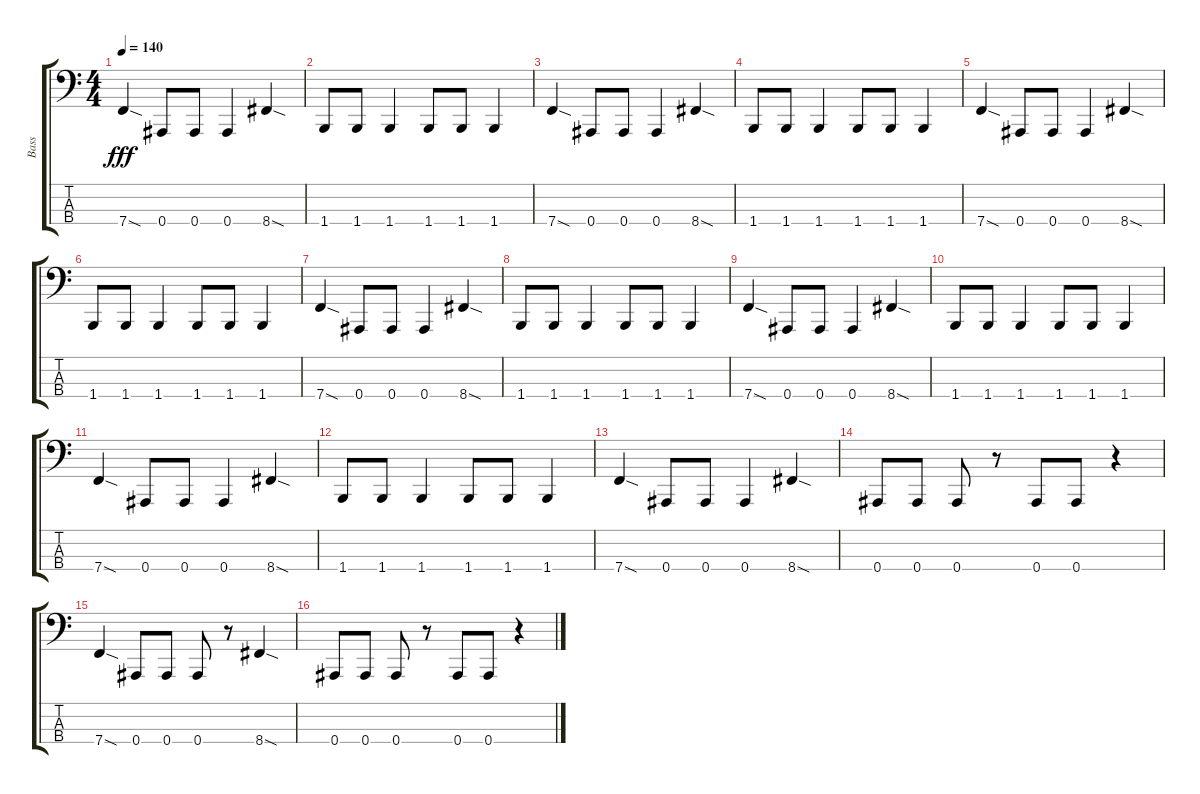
\track ("Bass" "Bass") {instrument electricbassfinger}
\staff {score tabs}
\tuning (Eb2 Bb1 F1 Bb0) {hide}
\ts (4 4)
\tempo 140
\clef f4
\ks c
7.4{sod}.4{dy fff} 0.4.8 0.4.8 0.4.4 8.4{sod}.4 |
1.4.8 1.4.8 1.4.4 1.4.8 1.4.8 1.4.4 |
7.4{sod}.4 0.4.8 0.4.8 0.4.4 8.4{sod}.4 |
1.4.8 1.4.8 1.4.4 1.4.8 1.4.8 1.4.4 |
7.4{sod}.4 0.4.8 0.4.8 0.4.4 8.4{sod}.4 |
1.4.8 1.4.8 1.4.4 1.4.8 1.4.8 1.4.4 |
7.4{sod}.4 0.4.8 0.4.8 0.4.4 8.4{sod}.4 |
1.4.8 1.4.8 1.4.4 1.4.8 1.4.8 1.4.4 |
7.4{sod}.4 0.4.8 0.4.8 0.4.4 8.4{sod}.4 |
1.4.8 1.4.8 1.4.4 1.4.8 1.4.8 1.4.4 |
7.4{sod}.4 0.4.8 0.4.8 0.4.4 8.4{sod}.4 |
1.4.8 1.4.8 1.4.4 1.4.8 1.4.8 1.4.4 |
7.4{sod}.4 0.4.8 0.4.8 0.4.4 8.4{sod}.4 |
0.4.8 0.4.8 0.4.8 r.8 0.4.8 0.4.8 r.4 |
7.4{sod}.4 0.4.8 0.4.8 0.4.8 r.8 8.4{sod}.4 |
0.4.8 0.4.8 0.4.8 r.8 0.4.8 0.4.8 r.4
